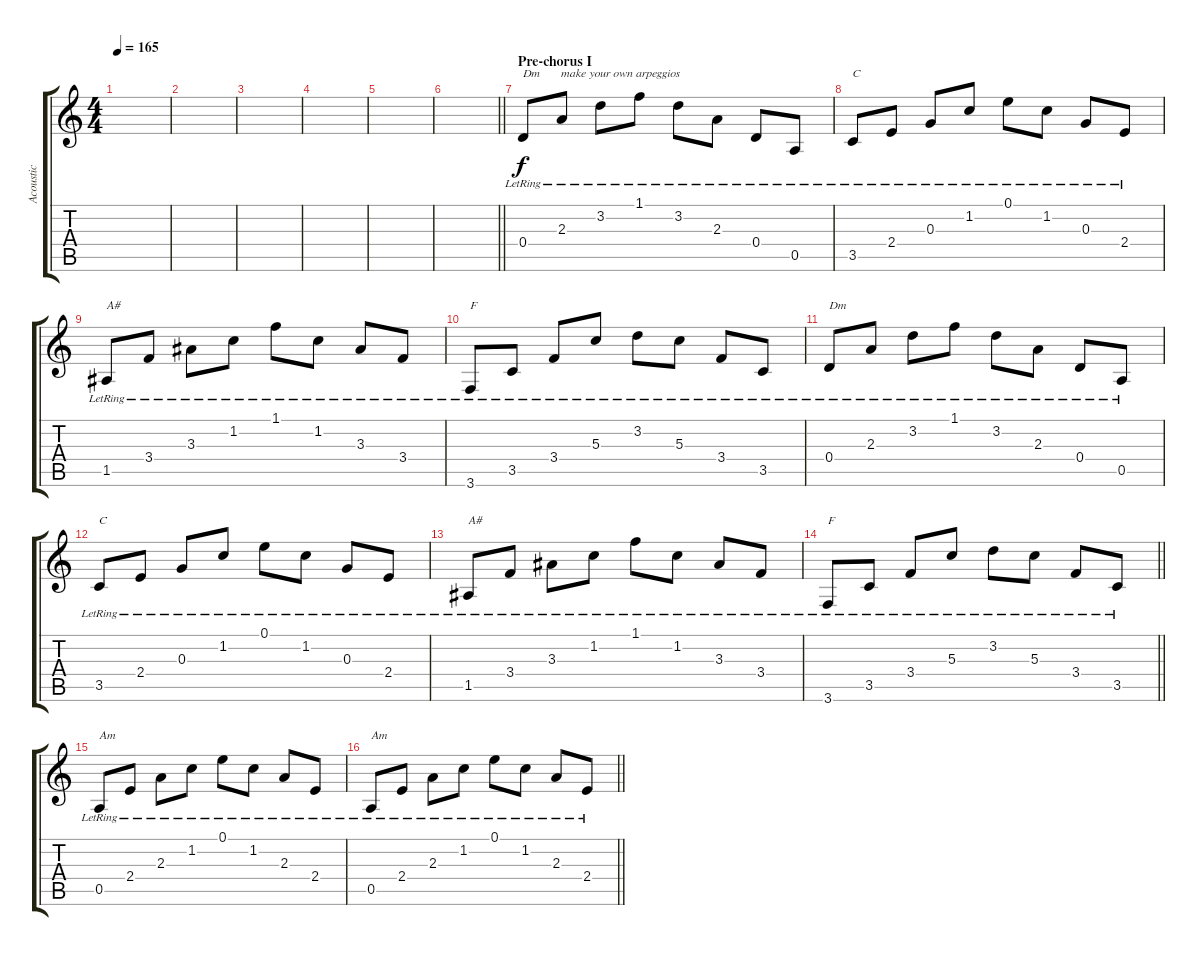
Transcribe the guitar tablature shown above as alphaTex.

\track ("Acoustic" "Acoustic") {instrument acousticguitarsteel}
\staff {score tabs}
\tuning (E4 B3 G3 D3 A2 D2) {hide}
\ts (4 4)
\tempo 165
\clef g2
\ks c
|
|
|
|
|
\barLineRight lightlight
|
\section ("" "Pre-chorus I")
0.4{lr}.8{txt "Dm       make your own arpeggios"} 2.3{lr}.8 3.2{lr}.8 1.1{lr}.8 3.2{lr}.8 2.3{lr}.8 0.4{lr}.8 0.5{lr}.8 |
3.5{lr}.8{txt "C"} 2.4{lr}.8 0.3{lr}.8 1.2{lr}.8 0.1{lr}.8 1.2{lr}.8 0.3{lr}.8 2.4{lr}.8 |
1.5{lr}.8{txt "A#"} 3.4{lr}.8 3.3{lr}.8 1.2{lr}.8 1.1{lr}.8 1.2{lr}.8 3.3{lr}.8 3.4{lr}.8 |
3.6{lr}.8{txt "F"} 3.5{lr}.8 3.4{lr}.8 5.3{lr}.8 3.2{lr}.8 5.3{lr}.8 3.4{lr}.8 3.5{lr}.8 |
0.4{lr}.8{txt "Dm"} 2.3{lr}.8 3.2{lr}.8 1.1{lr}.8 3.2{lr}.8 2.3{lr}.8 0.4{lr}.8 0.5{lr}.8 |
3.5{lr}.8{txt "C"} 2.4{lr}.8 0.3{lr}.8 1.2{lr}.8 0.1{lr}.8 1.2{lr}.8 0.3{lr}.8 2.4{lr}.8 |
1.5{lr}.8{txt "A#"} 3.4{lr}.8 3.3{lr}.8 1.2{lr}.8 1.1{lr}.8 1.2{lr}.8 3.3{lr}.8 3.4{lr}.8 |
\barLineRight lightlight
3.6{lr}.8{txt "F"} 3.5{lr}.8 3.4{lr}.8 5.3{lr}.8 3.2{lr}.8 5.3{lr}.8 3.4{lr}.8 3.5{lr}.8 |
0.5{lr}.8{txt "Am"} 2.4{lr}.8 2.3{lr}.8 1.2{lr}.8 0.1{lr}.8 1.2{lr}.8 2.3{lr}.8 2.4{lr}.8 |
\barLineRight lightlight
0.5{lr}.8{txt "Am"} 2.4{lr}.8 2.3{lr}.8 1.2{lr}.8 0.1{lr}.8 1.2{lr}.8 2.3{lr}.8 2.4{lr}.8
